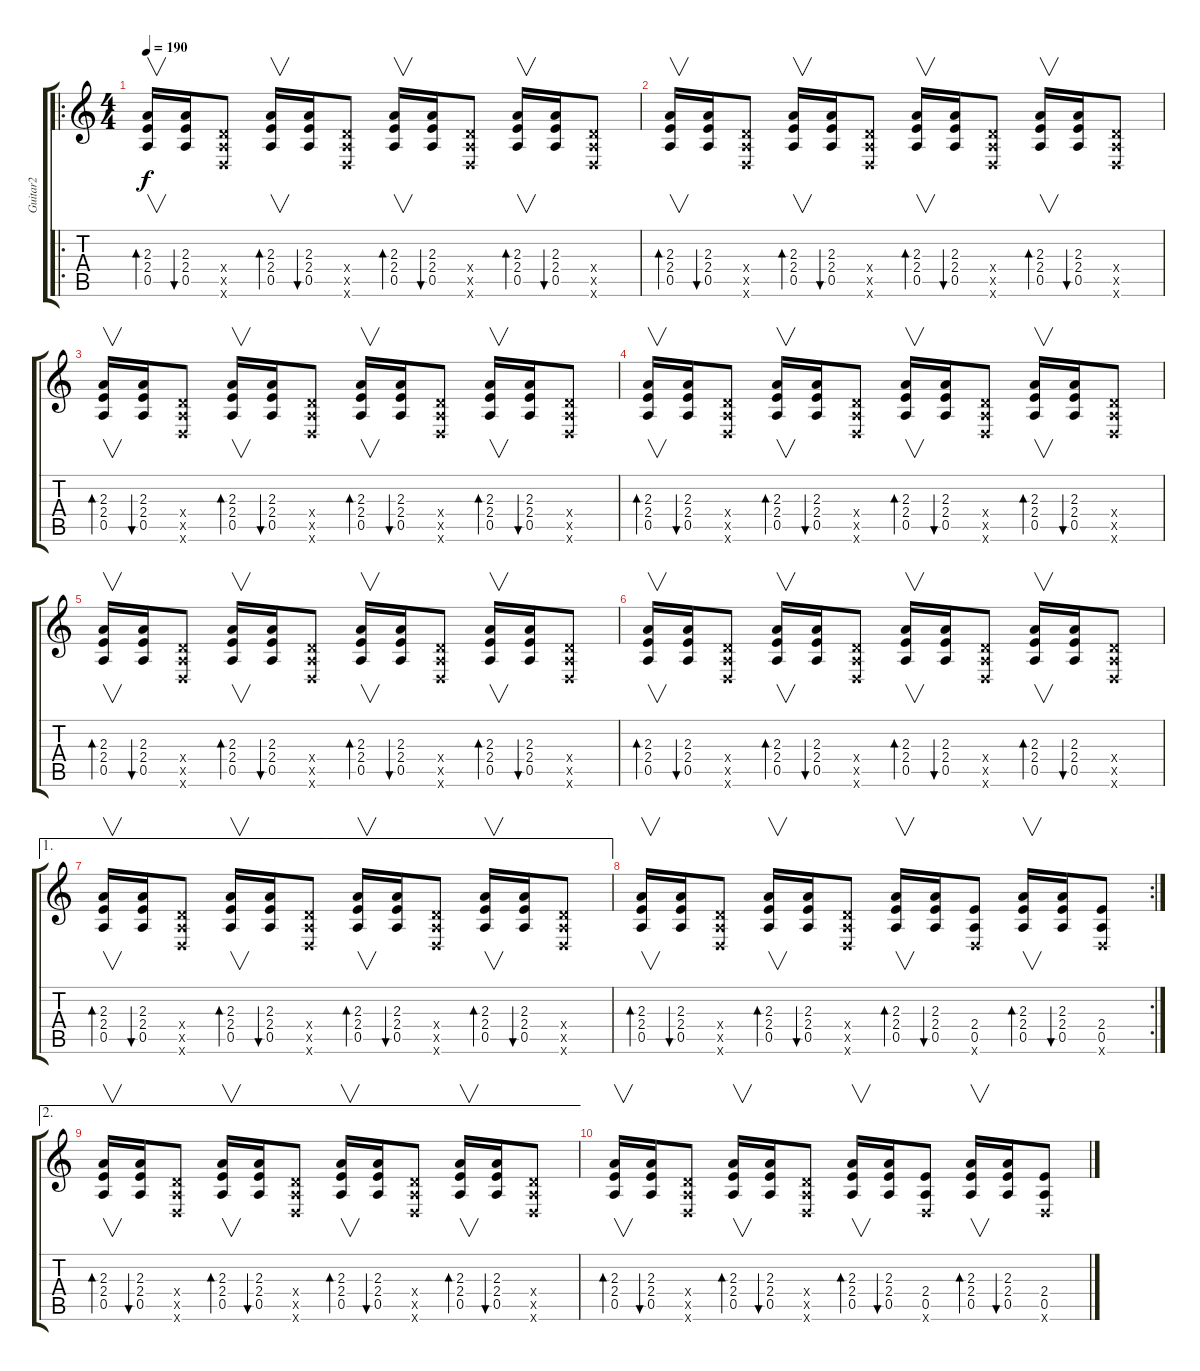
\track ("Guitar2" "Guitar2") {instrument overdrivenguitar}
\staff {score tabs}
\tuning (E4 B3 G3 D3 A2 D2) {hide}
\ro
\ts (4 4)
\tempo 190
\clef g2
\ks c
(2.3 2.4 0.5).16{v bd 60 dy f instrument overdrivenguitar} (2.3 2.4 0.5).16{bu 60} (0.4{x} 0.5{x} 0.6{x}).8 (2.3 2.4 0.5).16{v bd 60} (2.3 2.4 0.5).16{bu 60} (0.4{x} 0.5{x} 0.6{x}).8 (2.3 2.4 0.5).16{v bd 60} (2.3 2.4 0.5).16{bu 60} (0.4{x} 0.5{x} 0.6{x}).8 (2.3 2.4 0.5).16{v bd 60} (2.3 2.4 0.5).16{bu 60} (0.4{x} 0.5{x} 0.6{x}).8 |
(2.3 2.4 0.5).16{v bd 60} (2.3 2.4 0.5).16{bu 60} (0.4{x} 0.5{x} 0.6{x}).8 (2.3 2.4 0.5).16{v bd 60} (2.3 2.4 0.5).16{bu 60} (0.4{x} 0.5{x} 0.6{x}).8 (2.3 2.4 0.5).16{v bd 60} (2.3 2.4 0.5).16{bu 60} (0.4{x} 0.5{x} 0.6{x}).8 (2.3 2.4 0.5).16{v bd 60} (2.3 2.4 0.5).16{bu 60} (0.4{x} 0.5{x} 0.6{x}).8 |
(2.3 2.4 0.5).16{v bd 60} (2.3 2.4 0.5).16{bu 60} (0.4{x} 0.5{x} 0.6{x}).8 (2.3 2.4 0.5).16{v bd 60} (2.3 2.4 0.5).16{bu 60} (0.4{x} 0.5{x} 0.6{x}).8 (2.3 2.4 0.5).16{v bd 60} (2.3 2.4 0.5).16{bu 60} (0.4{x} 0.5{x} 0.6{x}).8 (2.3 2.4 0.5).16{v bd 60} (2.3 2.4 0.5).16{bu 60} (0.4{x} 0.5{x} 0.6{x}).8 |
(2.3 2.4 0.5).16{v bd 60} (2.3 2.4 0.5).16{bu 60} (0.4{x} 0.5{x} 0.6{x}).8 (2.3 2.4 0.5).16{v bd 60} (2.3 2.4 0.5).16{bu 60} (0.4{x} 0.5{x} 0.6{x}).8 (2.3 2.4 0.5).16{v bd 60} (2.3 2.4 0.5).16{bu 60} (0.4{x} 0.5{x} 0.6{x}).8 (2.3 2.4 0.5).16{v bd 60} (2.3 2.4 0.5).16{bu 60} (0.4{x} 0.5{x} 0.6{x}).8 |
(2.3 2.4 0.5).16{v bd 60} (2.3 2.4 0.5).16{bu 60} (0.4{x} 0.5{x} 0.6{x}).8 (2.3 2.4 0.5).16{v bd 60} (2.3 2.4 0.5).16{bu 60} (0.4{x} 0.5{x} 0.6{x}).8 (2.3 2.4 0.5).16{v bd 60} (2.3 2.4 0.5).16{bu 60} (0.4{x} 0.5{x} 0.6{x}).8 (2.3 2.4 0.5).16{v bd 60} (2.3 2.4 0.5).16{bu 60} (0.4{x} 0.5{x} 0.6{x}).8 |
(2.3 2.4 0.5).16{v bd 60} (2.3 2.4 0.5).16{bu 60} (0.4{x} 0.5{x} 0.6{x}).8 (2.3 2.4 0.5).16{v bd 60} (2.3 2.4 0.5).16{bu 60} (0.4{x} 0.5{x} 0.6{x}).8 (2.3 2.4 0.5).16{v bd 60} (2.3 2.4 0.5).16{bu 60} (0.4{x} 0.5{x} 0.6{x}).8 (2.3 2.4 0.5).16{v bd 60} (2.3 2.4 0.5).16{bu 60} (0.4{x} 0.5{x} 0.6{x}).8 |
\ae 1
(2.3 2.4 0.5).16{v bd 60} (2.3 2.4 0.5).16{bu 60} (0.4{x} 0.5{x} 0.6{x}).8 (2.3 2.4 0.5).16{v bd 60} (2.3 2.4 0.5).16{bu 60} (0.4{x} 0.5{x} 0.6{x}).8 (2.3 2.4 0.5).16{v bd 60} (2.3 2.4 0.5).16{bu 60} (0.4{x} 0.5{x} 0.6{x}).8 (2.3 2.4 0.5).16{v bd 60} (2.3 2.4 0.5).16{bu 60} (0.4{x} 0.5{x} 0.6{x}).8 |
\rc 2
(2.3 2.4 0.5).16{v bd 60} (2.3 2.4 0.5).16{bu 60} (0.4{x} 0.5{x} 0.6{x}).8 (2.3 2.4 0.5).16{v bd 60} (2.3 2.4 0.5).16{bu 60} (0.4{x} 0.5{x} 0.6{x}).8 (2.3 2.4 0.5).16{v bd 60} (2.3 2.4 0.5).16{bu 60} (2.4 0.5 0.6{x}).8 (2.3 2.4 0.5).16{v bd 60} (2.3 2.4 0.5).16{bu 60} (2.4 0.5 0.6{x}).8 |
\ae 2
(2.3 2.4 0.5).16{v bd 60} (2.3 2.4 0.5).16{bu 60} (0.4{x} 0.5{x} 0.6{x}).8 (2.3 2.4 0.5).16{v bd 60} (2.3 2.4 0.5).16{bu 60} (0.4{x} 0.5{x} 0.6{x}).8 (2.3 2.4 0.5).16{v bd 60} (2.3 2.4 0.5).16{bu 60} (0.4{x} 0.5{x} 0.6{x}).8 (2.3 2.4 0.5).16{v bd 60} (2.3 2.4 0.5).16{bu 60} (0.4{x} 0.5{x} 0.6{x}).8 |
(2.3 2.4 0.5).16{v bd 60} (2.3 2.4 0.5).16{bu 60} (0.4{x} 0.5{x} 0.6{x}).8 (2.3 2.4 0.5).16{v bd 60} (2.3 2.4 0.5).16{bu 60} (0.4{x} 0.5{x} 0.6{x}).8 (2.3 2.4 0.5).16{v bd 60} (2.3 2.4 0.5).16{bu 60} (2.4 0.5 0.6{x}).8 (2.3 2.4 0.5).16{v bd 60} (2.3 2.4 0.5).16{bu 60} (2.4 0.5 0.6{x}).8
